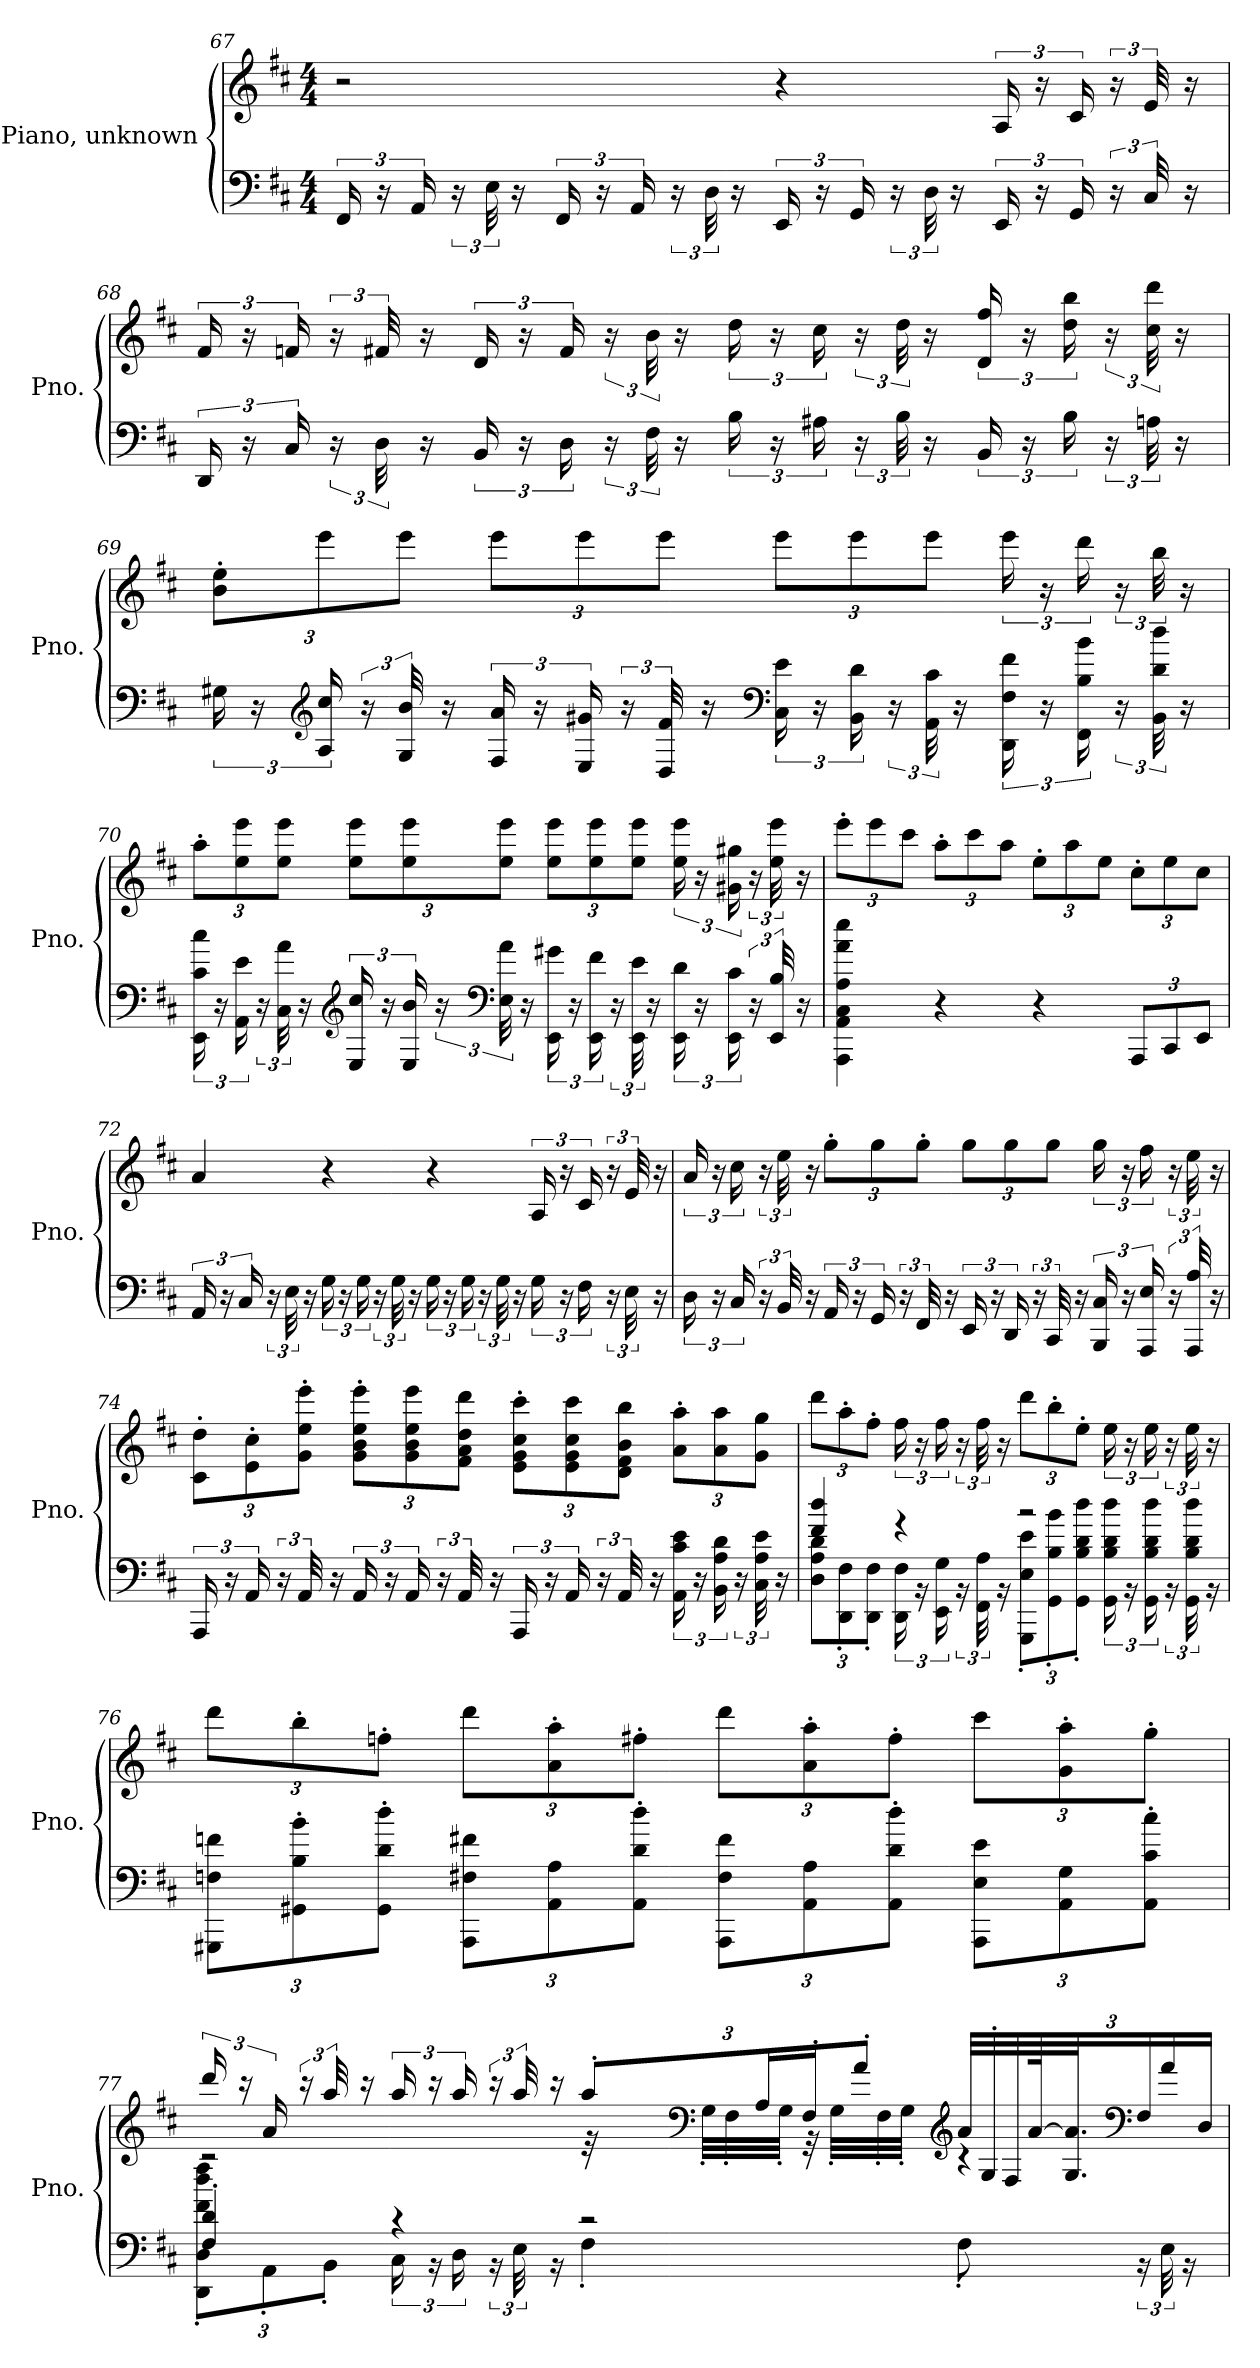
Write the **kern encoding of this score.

**kern	**kern
*part1	*part1
*staff2	*staff1
*I"Piano, unknown	*
*I'Pno.	*
!!LO:LB:g=z
*clefF4	*clefG2
*k[f#c#]	*k[f#c#]
*M4/4	*M4/4
=67	=67
24FF#/	2r
24r	.
24AA/	.
24r	.
48E\	.
16r	.
24FF#/	.
24r	.
24AA/	.
24r	.
48D\	.
16r	.
24EE/	4r
24r	.
24GG/	.
24r	.
48D\	.
16r	.
24EE/	24A/
24r	24r
24GG/	24c#/
24r	24r
48C#/	48e/
16r	16r
!!LO:LB:g=z
=68	=68
24DD/	24f#/
24r	24r
24C#/	24fn/
24r	24r
48D\	48f#X/
16r	16r
24BB/	24d/
24r	24r
24D\	24f#/
24r	24r
48F#\	48b\
16r	16r
24B\	24dd\
24r	24r
24A#X\	24cc#\
24r	24r
48B\	48dd\
16r	16r
24BB/	24d/ 24ff#/
24r	24r
24B\	24dd\ 24bb\
24r	24r
48An\	48cc#\ 48ddd\
16r	16r
!!LO:PB:g=z
=69	=69
*	*Xbrackettup
24G#X\	12b\' 12ee\'L
24r	.
*clefG2	*
24A/ 24cc#/	12eee\
24r	.
48G#/ 48b/	12eee\J
16r	.
24F#/ 24a/	12eee\L
24r	.
24E/ 24g#X/	12eee\
24r	.
48D/ 48f#/	12eee\J
16r	.
*clefF4	*
24C#\ 24e\	12eee\L
24r	.
24BB\ 24d\	12eee\
24r	.
48AA\ 48c#\	12eee\J
16r	.
*	*brackettup
24DD\ 24F#\ 24f#\	24eee\
24r	24r
24FF#\ 24B\ 24b\	24ddd\
24r	24r
48BB\ 48d\ 48dd\	48bb\
16r	16r
!!LO:LB:g=z
=70	=70
*	*Xbrackettup
24EE\ 24c#\ 24cc#\	12aa'\L
24r	.
24AA\ 24e\	12ee\ 12eee\
24r	.
48C#\ 48a\	12ee\ 12eee\J
16r	.
*clefG2	*
24E/ 24cc#/	12ee\ 12eee\L
24r	.
24E/ 24b/	12ee\ 12eee\
24r	.
*clefF4	*
48E\ 48a\	12ee\ 12eee\J
16r	.
24EE\ 24g#X\	12ee\ 12eee\L
24r	.
24EE\ 24f#\	12ee\ 12eee\
24r	.
48EE\ 48e\	12ee\ 12eee\J
16r	.
*	*brackettup
24EE\ 24d\	24ee\ 24eee\
24r	24r
24EE\ 24c#\	24g#X\ 24gg#X\
24r	24r
48EE/ 48B/	48ee\ 48eee\
16r	16r
=71	=71
*	*Xbrackettup
4AAA\ 4AA\ 4C#\ 4A\ 4a\ 4ee\	12eee'\L
.	12eee\
.	12ccc#\J
4r	12aa'\L
.	12ccc#\
.	12aa\J
4r	12ee'\L
.	12aa\
.	12ee\J
*Xbrackettup	*
12AAA/L	12cc#'\L
12CC#/	12ee\
12EE/J	12cc#\J
!!LO:LB:g=z
=72	=72
*brackettup	*
24AA/	4a/
24r	.
24C#/	.
24r	.
48E\	.
16r	.
24G\	4r
24r	.
24G\	.
24r	.
48G\	.
16r	.
24G\	4r
24r	.
24G\	.
24r	.
48G\	.
16r	.
*	*brackettup
24G\	24A/
24r	24r
24F#\	24c#/
24r	24r
48E\	48e/
16r	16r
!!LO:LB:g=z
=73	=73
24D\	24a/
24r	24r
24C#/	24cc#\
24r	24r
48BB/	48ee\
16r	16r
*	*Xbrackettup
24AA/	12gg'\L
24r	.
24GG/	12gg\
24r	.
48FF#/	12gg'\J
16r	.
24EE/	12gg\L
24r	.
24DD/	12gg\
24r	.
48CC#/	12gg\J
16r	.
*	*brackettup
24BBB/ 24C#/	24gg\
24r	24r
24AAA/ 24E/	24ff#\
24r	24r
48AAA/ 48A/	48ee\
16r	16r
!!LO:LB:g=z
=74	=74
*	*Xbrackettup
24AAA/	12c#\' 12dd\'L
24r	.
24AA/	12e\' 12cc#\'
24r	.
48AA/	12g\' 12ee\' 12eee\'J
16r	.
24AA/	12g\' 12b\' 12ee\' 12eee\'L
24r	.
24AA/	12g\ 12b\ 12ee\ 12eee\
24r	.
48AA/	12f#\ 12a\ 12dd\ 12ddd\J
16r	.
24AAA/	12e\' 12g\' 12cc#\' 12ccc#\'L
24r	.
24AA/	12e\ 12g\ 12cc#\ 12ccc#\
24r	.
48AA/	12d\ 12f#\ 12b\ 12bb\J
16r	.
24AA\ 24c#\ 24e\	12a\' 12aa\'L
24r	.
24BB\ 24A\ 24d\	12a\ 12aa\
24r	.
48C#\ 48A\ 48e\	12g\ 12gg\J
16r	.
!!LO:LB:g=z
=75	=75
*^	*
*	*Xbrackettup	*
4f#/ 4dd/	12D\ 12A\ 12d\L	12ddd\L
.	12DD\' 12F#\'	12aa'\
.	12DD\' 12F#\'J	12ff#'\J
*	*brackettup	*brackettup
4r	24DD\ 24F#\	24ff#\
.	24r	24r
.	24EE\ 24G\	24ff#\
.	24r	24r
.	48FF#\ 48A\	48ff#\
.	16r	16r
*	*Xbrackettup	*Xbrackettup
2r	12GGG\' 12E\' 12e\'L	12ddd\L
.	12GG\' 12B\' 12b\'	12bb'\
.	12GG\' 12B\' 12d\' 12dd\'J	12ee'\J
*	*brackettup	*brackettup
.	24GG\ 24B\ 24d\ 24dd\	24ee\
.	24r	24r
.	24GG\ 24B\ 24d\ 24dd\	24ee\
.	24r	24r
.	48GG\ 48B\ 48d\ 48dd\	48ee\
.	16r	16r
*v	*v	*
=76	=76
*Xbrackettup	*Xbrackettup
12GGG#X\ 12Fn\ 12fn\L	12ddd\L
12GG#X\' 12B\' 12b\'	12bb'\
12GG#\' 12d\' 12dd\'J	12ffn'\J
12AAA\ 12F#X\ 12f#X\L	12ddd\L
12AA\ 12A\	12a\' 12aa\'
12AA\' 12d\' 12dd\'J	12ff#X'\J
12AAA\ 12F#\ 12f#\L	12ddd\L
12AA\ 12A\	12a\' 12aa\'
12AA\' 12d\' 12dd\'J	12ff#'\J
12AAA\ 12E\ 12e\L	12ccc#\L
12AA\ 12G\	12g\' 12aa\'
12AA\' 12c#\' 12cc#\'J	12gg'\J
!!LO:PB:g=z
=77	=77
*^	*
*	*	*brackettup
*	*	*^
4F#/' 4d/'	12DD\' 12D\' 12f#\' 12dd\' 12ff#\'L	24ddd/	2r
.	.	24r	.
.	12AA'\	24a/	.
.	.	24r	.
.	12BB'\J	48aa/	.
.	.	16r	.
*	*brackettup	*	*
4r	24C#\	24aa/	.
.	24r	24r	.
.	24D\	24aa/	.
.	24r	24r	.
.	48E\	48aa/	.
.	16r	16r	.
*	*	*Xbrackettup	*
2r	4F#'\	12aa'/L	32r
*	*	*clefF4	*
.	.	.	32G'\LLL
.	.	.	32F#'\
.	.	24A/L	.
.	.	.	32G'\JJJ
.	.	24F#'/J	32r
.	.	.	32G'\LLL
.	.	12a'/J	.
.	.	.	32F#'\
.	.	.	32G'\JJJ
*	*	*clefG2	*
.	8F#'\	32a/LLL	4r
.	.	32G'/	.
.	.	48F#/	.
.	.	[96a/K	.
.	.	48.G/ 48.a/]J	.
*	*	*clefF4	*
.	24r	24F#/	.
.	48E\	24a/	.
.	16r	.	.
.	.	24D/JJ	.
*v	*v	*	*
*	*v	*v
=	=
*-	*-
